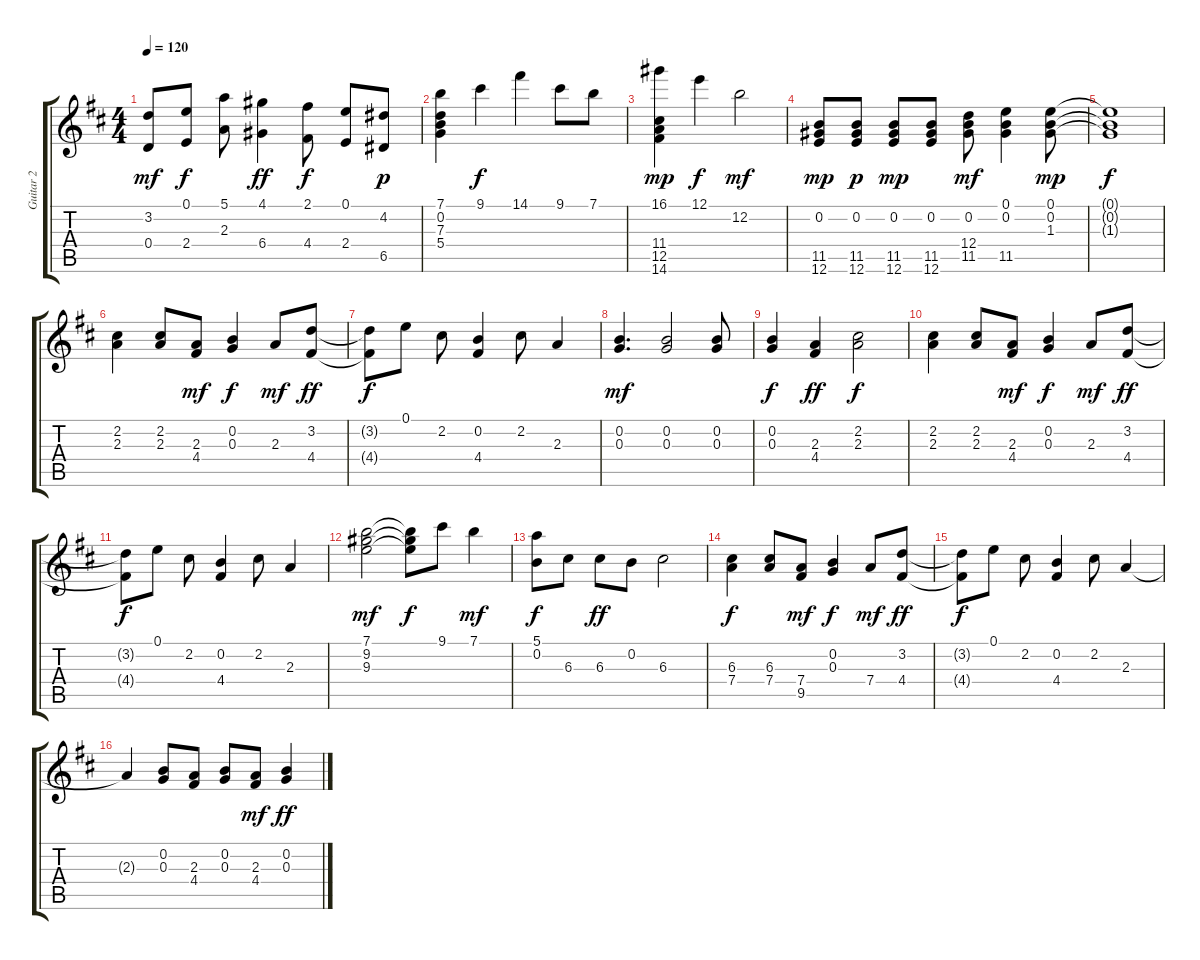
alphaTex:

\track ("Guitar 2" "Guitar 2") {instrument overdrivenguitar}
\staff {score tabs}
\tuning (E4 B3 G3 D3 A2 E2) {hide}
\ts (4 4)
\tempo 120
\clef g2
\ks d
(3.2 0.4).8{dy mf} (0.1 2.4).8{dy f} (5.1 2.3).8 (4.1 6.4).4{dy ff} (2.1 4.4).8{dy f} (0.1 2.4).8 (4.2 6.5).8{dy p} |
(7.1 0.2 7.3 5.4).4 9.1.4{dy f} 14.1.4 9.1.8 7.1.8 |
(16.1 11.4 12.5 14.6).4{dy mp} 12.1.4{dy f} 12.2.2{dy mf} |
(0.2 11.5 12.6).8{dy mp} (0.2 11.5 12.6).8{dy p} (0.2 11.5 12.6).8{dy mp} (0.2 11.5 12.6).8 (0.2 12.4 11.5).8{dy mf} (0.1 0.2 11.5).4 (0.1 0.2 1.3).8{dy mp} |
(0.1{t} 0.2{t} 1.3{t}).1{dy f} |
(2.2 2.3).4 (2.2 2.3).8 (2.3 4.4).8{dy mf} (0.2 0.3).4{dy f} 2.3.8{dy mf} (3.2 4.4).8{dy ff} |
(3.2{t} 4.4{t}).8{dy f} 0.1.8 2.2.8 (0.2 4.4).4 2.2.8 2.3.4 |
(0.2 0.3).4{d dy mf} (0.2 0.3).2 (0.2 0.3).8 |
(0.2 0.3).4{dy f} (2.3 4.4).4{dy ff} (2.2 2.3).2{dy f} |
(2.2 2.3).4 (2.2 2.3).8 (2.3 4.4).8{dy mf} (0.2 0.3).4{dy f} 2.3.8{dy mf} (3.2 4.4).8{dy ff} |
(3.2{t} 4.4{t}).8{dy f} 0.1.8 2.2.8 (0.2 4.4).4 2.2.8 2.3.4 |
(7.1 9.2 9.3).2{dy mf} (7.1{t} 9.2{t} 9.3{t}).8{dy f} 9.1.8 7.1.4{dy mf} |
(5.1 0.2).8{dy f} 6.3.8 6.3.8{dy ff} 0.2.8 6.3.2 |
(6.3 7.4).4{dy f} (6.3 7.4).8 (7.4 9.5).8{dy mf} (0.2 0.3).4{dy f} 7.4.8{dy mf} (3.2 4.4).8{dy ff} |
(3.2{t} 4.4{t}).8{dy f} 0.1.8 2.2.8 (0.2 4.4).4 2.2.8 2.3.4 |
2.3{t}.4 (0.2 0.3).8 (2.3 4.4).8 (0.2 0.3).8 (2.3 4.4).8{dy mf} (0.2 0.3).4{dy ff}
